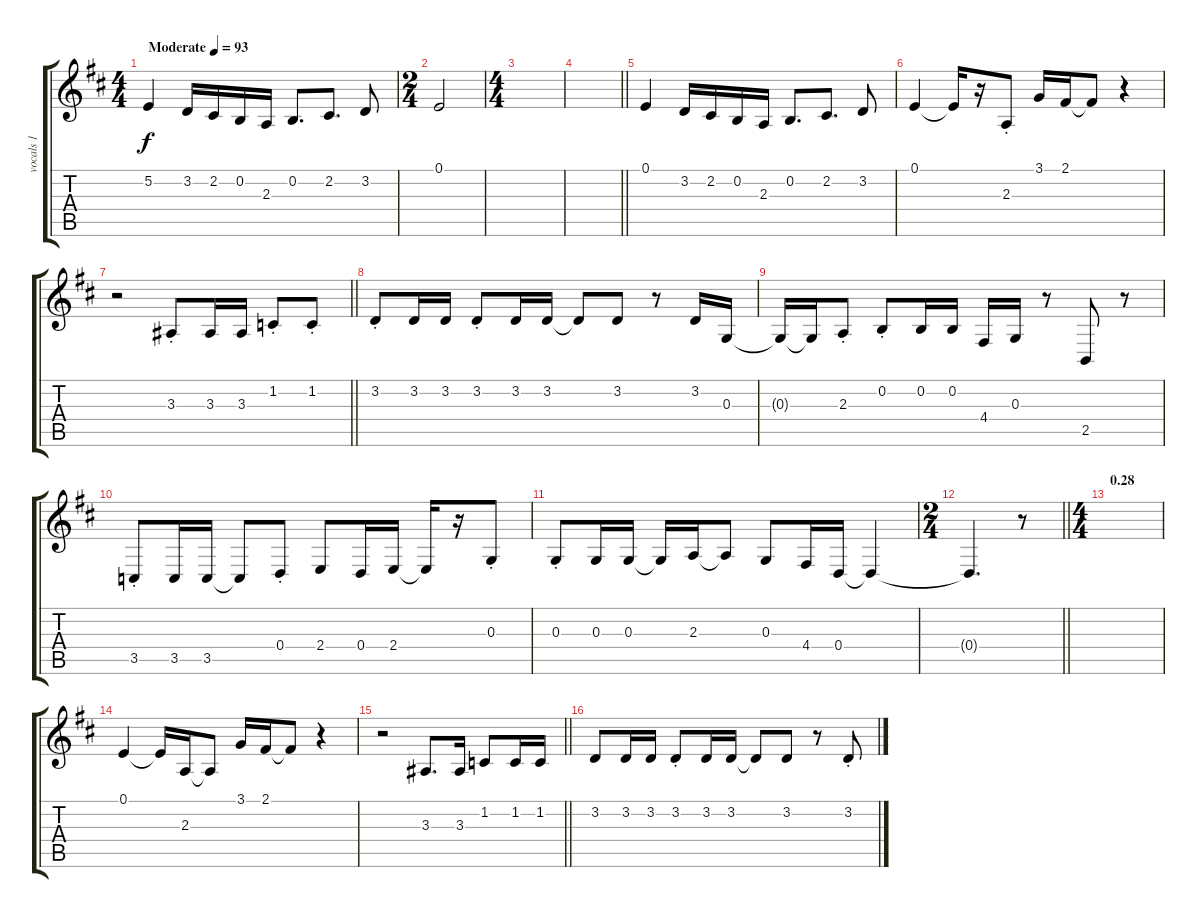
\track ("vocals 1" "vocals 1") {instrument clarinet}
\staff {score tabs}
\tuning (E4 B3 G3 D3 A2 E2) {hide}
\ts (4 4)
\tempo (93 "Moderate")
\clef g2
\ks d
5.2.4{dy f instrument clarinet} 3.2.16 2.2.16 0.2.16 2.3.16 0.2.8{d} 2.2.8{d} 3.2.8 |
\ts (2 4)
0.1.2 |
\ts (4 4)
|
\barLineRight lightlight
|
0.1.4 3.2.16 2.2.16 0.2.16 2.3.16 0.2.8{d} 2.2.8{d} 3.2.8 |
0.1.4 0.1{t}.16 r.16 2.3{st}.8 3.1.16 2.1.16 2.1{t}.8 r.4 |
\barLineRight lightlight
r.2 3.3{st}.8 3.3.16 3.3.16 1.2{st}.8 1.2{st}.8 |
3.2{st}.8 3.2.16 3.2.16 3.2{st}.8 3.2.16 3.2.16 3.2{t}.8 3.2.8 r.8 3.2.16 0.3.16 |
0.3{t}.16 0.3{t}.16 2.3{st}.8 0.2{st}.8 0.2.16 0.2.16 4.4.16 0.3.16 r.8 2.5.8 r.8 |
3.5{st}.8 3.5.16 3.5.16 3.5{t}.8 0.4{st}.8 2.4.8 0.4.16 2.4.16 2.4{t}.16 r.16 0.3{st}.8 |
0.3{st}.8 0.3.16 0.3.16 0.3{t}.16 2.3.16 2.3{t}.8 0.3.8 4.4.16 0.4.16 0.4{t}.4 |
\ts (2 4)
\barLineRight lightlight
0.4{t}.4{d} r.8 |
\ts (4 4)
\section ("" "0.28")
|
0.1.4 0.1{t}.16 2.3.16 2.3{t}.8 3.1.16 2.1.16 2.1{t}.8 r.4 |
\barLineRight lightlight
r.2 3.3.8{d} 3.3.16 1.2.8 1.2.16 1.2.16 |
3.2.8 3.2.16 3.2.16 3.2{st}.8 3.2.16 3.2.16 3.2{t}.8 3.2.8 r.8 3.2{st}.8
